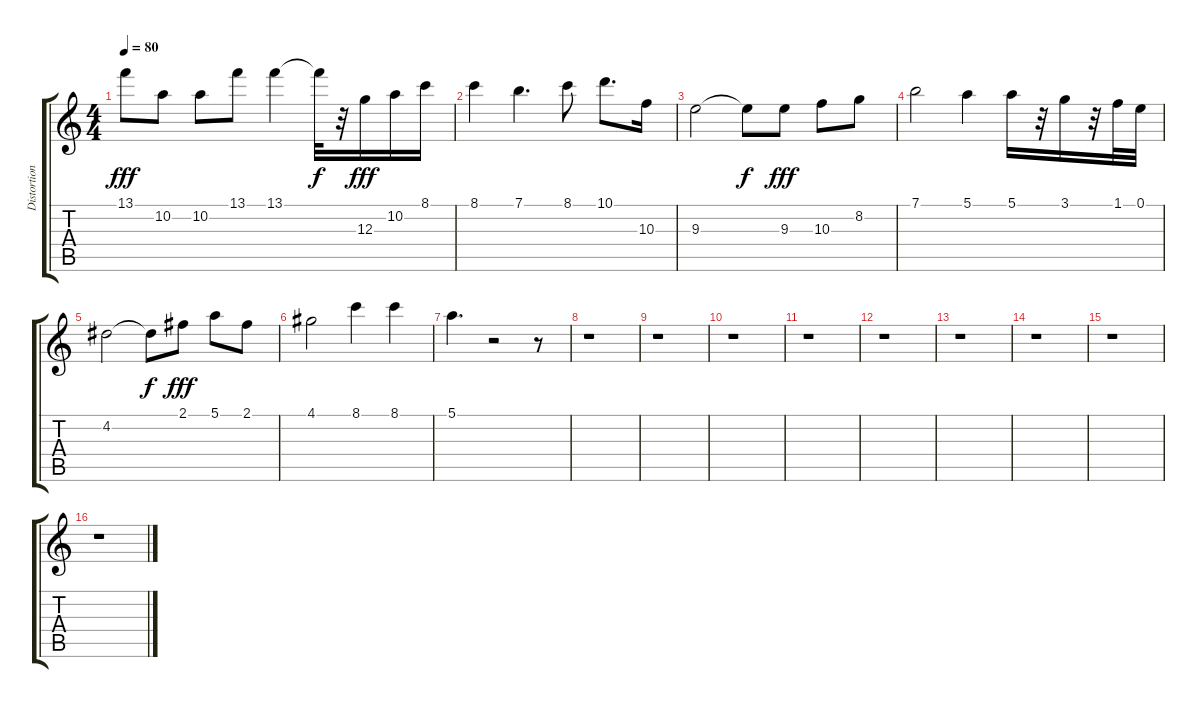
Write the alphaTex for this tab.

\track ("Distortion (Guitar 2)" "Distortion") {instrument distortionguitar}
\staff {score tabs}
\tuning (E4 B3 G3 D3 A2 E2) {hide}
\ts (4 4)
\tempo 80
\clef g2
\ks c
13.1.8{dy fff} 10.2.8 10.2.8 13.1.8 13.1.4 13.1{t}.32{dy f} r.32 12.3.16{dy fff} 10.2.16 8.1.16 |
8.1.4 7.1.4{d} 8.1.8 10.1.8{d} 10.3.16 |
9.3.2 9.3{t}.8{dy f} 9.3.8{dy fff} 10.3.8 8.2.8 |
7.1.2 5.1.4 5.1.16 r.32 3.1.16 r.32 1.1.32 0.1.32 |
4.2.2 4.2{t}.8{dy f} 2.1.8{dy fff} 5.1.8 2.1.8 |
4.1.2 8.1.4 8.1.4 |
5.1.4{d} r.2 r.8 |
r.1 |
r.1 |
r.1 |
r.1 |
r.1 |
r.1 |
r.1 |
r.1 |
r.1
